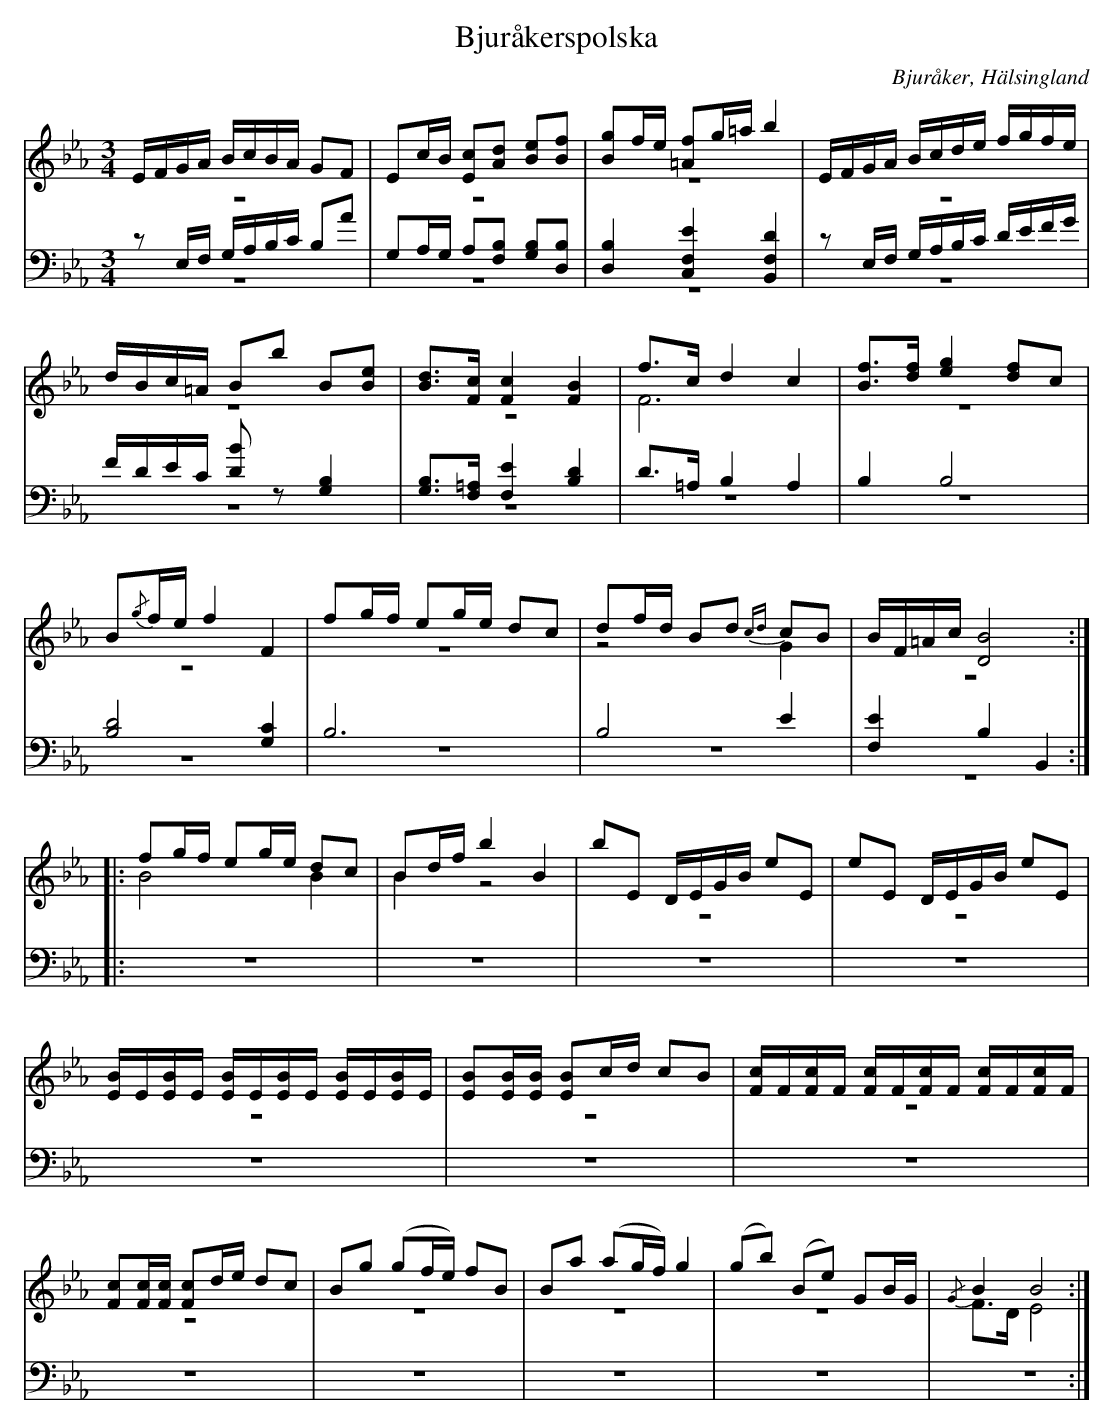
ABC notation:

X:1
T: Bjuråkerspolska
O: Bjuråker, Hälsingland
M: 3/4
L: 1/8
K: Eb
V:1
V:2 merge
V:3
V:4 merge
V:1
E/F/G/A/ B/c/B/A/ GF|Ec/B/ [Ec][Ad] [Be][Bf]|[Bg]f/e/ [=Af]g/=a/ b2|E/F/G/A/ B/c/d/e/ f/g/f/e/|
d/B/c/=A/ Bb B[Be]|[Bd]>[Fc] [F2c2] [F2B2]|f>c d2 c2|[Bf]>[df] [e2g2] [df]c|
B{/g}f/e/ f2 F2|fg/f/ eg/e/ dc|df/d/ Bd {cd}cB|B/F/=A/c/ [D4B4]:|
|:fg/f/ eg/e/ dc|Bd/f/ b2 B2|bE D/E/G/B/ eE|eE D/E/G/B/ eE|
[E/B/]E/[E/B/]E/ [E/B/]E/[E/B/]E/ [E/B/]E/[E/B/]E/|[EB][E/B/][E/B/] [EB]c/d/ cB|[F/c/]F/[F/c/]F/ [F/c/]F/[F/c/]F/ [F/c/]F/[F/c/]F/|[Fc][F/c/][F/c/] [Fc]d/e/ dc|Bg (gf/e/) fB|Ba (ag/f/) g2|(gb) (Be) GB/G/|{/G}B2 B4:|
V:2
z6|z6|z6|z6|
z6|z6|F6|z6|
z6|z6|z4 G2|z6:|
|:B4 B2|B2 z4|z6|z6|
z6|z6|z6|z6|
z6|z6|z6|F>D E4:|
V:3 clef=bass
zE,/F,/ G,/A,/B,/C/ B,A;|G,A,/G,/ A,[F,B,] [G,B,][D,B,]|[D,2B,2] [C,2F,2E2] [B,,2F,2D2]|zE,/F,/ G,/A,/B,/C/ D/E/F/G/|
F/D/E/C/ [B;2D2]z[G,2B,2]|[G,B,]>[F,=A,] [F,2E2] [B,2D2]|D>=A, B,2 A,2|B,2 B,4|
[B,4D4] [G,2C2]|B,6|B,4 E2|[F,2E2] B,2 B,,2:|
|:z6|z6|z6|z6|
z6|z6|z6|z6|
z6|z6|z6|z6:|
V:4  clef=bass
z6|z6|z6|z6|
z6|z6|z6|z6|
z6|z6|z6|z6:|
|:z6|z6|z6|z6|
z6|z6|z6|z6|
z6|z6|z6|z6:|
